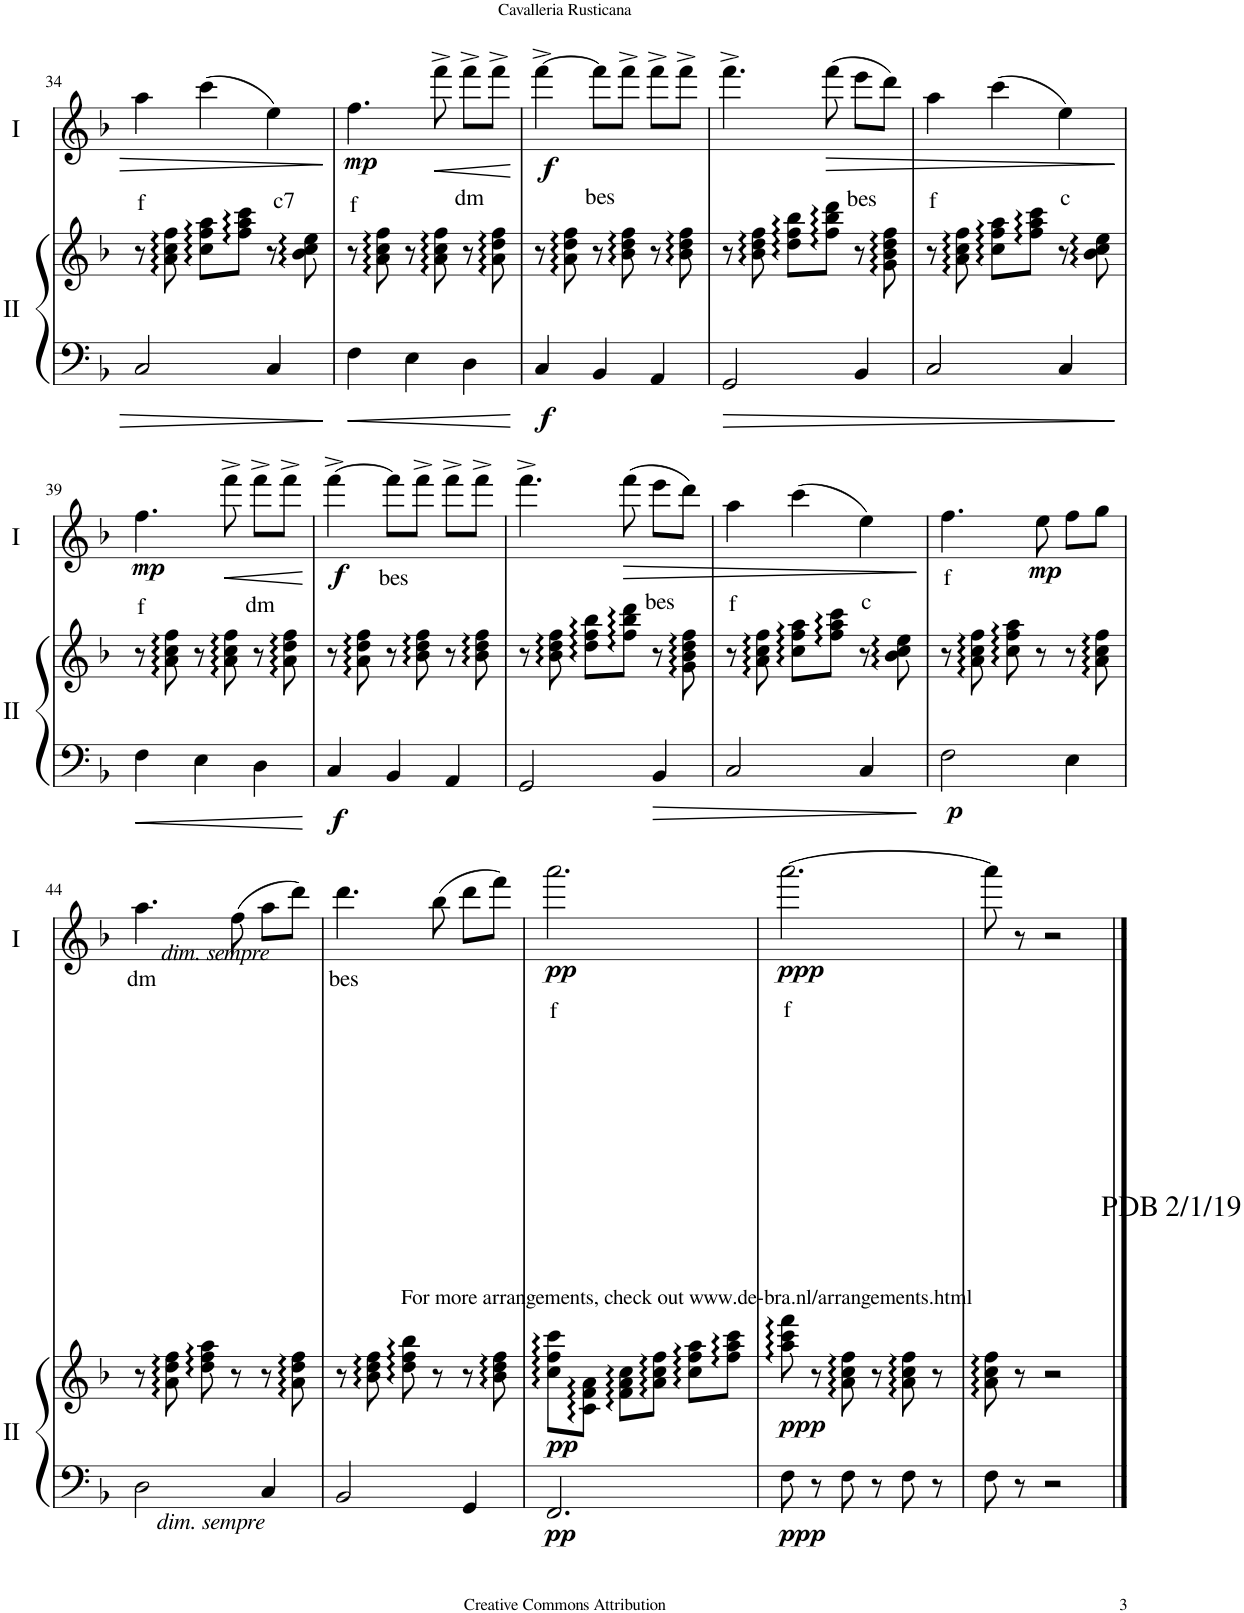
**kern	**kern	**dynam	**kern	**text	**dynam
*part2	*part2	*part2	*part1	*part1	*part1
*staff3	*staff2	*staff2/3	*staff1	*staff1	*staff1
*I"Acc. 2	*	*	*I"Acc. 1	*	*
!!LO:PB:g=z
*clefF4	*clefG2	*	*clefG2	*	*
*	*	*	*Trd7c12	*	*
*k[b-]	*k[b-]	*	*k[b-]	*	*
*M3/4	*M3/4	*	*M3/4	*	*
=34	=34	=34	=34	=34	=34
!	!	!	!	!LO:LY:b	!
2C/	8r	.	4aa\	f	.
.	8A\ 8c\ 8f\	.	.	.	.
.	8c\ 8f\ 8a\L	.	(4ccc\	.	.
.	8f\ 8a\ 8cc\J	.	.	.	.
!	!	!	!	!LO:LY:b	!
4C/	8r	.	4ee\)	c7	.
.	8B-\ 8c\ 8e\	.	.	.	.
=35	=35	=35	=35	=35	=35
!	!	!	!	!LO:LY:b	!LO:DY:b
4F\	8r	.	4.ff\	f	mp
.	8A\ 8c\ 8f\	.	.	.	.
4E\	8r	.	.	.	.
!	!	!	!	!	!LO:HP:b
.	8A\ 8c\ 8f\	.	8fff^\	.	<
!	!	!	!	!LO:LY:b	!
4D\	8r	.	8fff^\L	dm	.
.	8A\ 8d\ 8f\	.	8fff^\J	.	.
.	.	.	.	.	[
=36	=36	=36	=36	=36	=36
!	!	!LO:DY:b=2	!	!	!LO:DY:b
4C/	8r	f	[4fff^\	.	f
.	8A\ 8d\ 8f\	.	.	.	.
!	!	!	!	!LO:LY:b	!
4BB-/	8r	.	8fff\L]	bes	.
.	8B-\ 8d\ 8f\	.	8fff^\J	.	.
4AA/	8r	.	8fff^\L	.	.
.	8B-\ 8d\ 8f\	.	8fff^\J	.	.
=37	=37	=37	=37	=37	=37
2GG/	8r	.	4.fff^\	.	.
.	8B-\ 8d\ 8f\	.	.	.	.
.	8d\ 8f\ 8b-\L	.	.	.	.
!	!	!	!	!	!LO:HP:b
.	8f\ 8b-\ 8dd\J	.	(8fff\	.	>
!	!	!	!	!LO:LY:b	!
4BB-/	8r	.	8eee\L	bes	.
.	8G\ 8B-\ 8d\ 8f\	.	8ddd\J)	.	.
=38	=38	=38	=38	=38	=38
!	!	!	!	!LO:LY:b	!
2C/	8r	.	4aa\	f	.
.	8A\ 8c\ 8f\	.	.	.	.
.	8c\ 8f\ 8a\L	.	(4ccc\	.	.
.	8f\ 8a\ 8cc\J	.	.	.	.
!	!	!	!	!LO:LY:b	!
4C/	8r	.	4ee\)	c	.
.	8B-\ 8c\ 8e\	.	.	.	.
.	.	.	.	.	]
!!LO:LB:g=z
=39	=39	=39	=39	=39	=39
!	!	!	!	!LO:LY:b	!LO:DY:b
4F\	8r	.	4.ff\	f	mp
.	8A\ 8c\ 8f\	.	.	.	.
4E\	8r	.	.	.	.
!	!	!	!	!	!LO:HP:b
.	8A\ 8c\ 8f\	.	8fff^\	.	<
!	!	!	!	!LO:LY:b	!
4D\	8r	.	8fff^\L	dm	.
.	8A\ 8d\ 8f\	.	8fff^\J	.	.
.	.	.	.	.	[
=40	=40	=40	=40	=40	=40
!	!	!LO:DY:b=2	!	!	!LO:DY:b
4C/	8r	f	[4fff^\	.	f
.	8A\ 8d\ 8f\	.	.	.	.
!	!	!	!	!LO:LY:b	!
4BB-/	8r	.	8fff\L]	bes	.
.	8B-\ 8d\ 8f\	.	8fff^\J	.	.
4AA/	8r	.	8fff^\L	.	.
.	8B-\ 8d\ 8f\	.	8fff^\J	.	.
=41	=41	=41	=41	=41	=41
2GG/	8r	.	4.fff^\	.	.
.	8B-\ 8d\ 8f\	.	.	.	.
.	8d\ 8f\ 8b-\L	.	.	.	.
!	!	!	!	!	!LO:HP:b
.	8f\ 8b-\ 8dd\J	.	(8fff\	.	>
!	!	!	!	!LO:LY:b	!
4BB-/	8r	.	8eee\L	bes	.
.	8G\ 8B-\ 8d\ 8f\	.	8ddd\J)	.	.
=42	=42	=42	=42	=42	=42
!	!	!	!	!LO:LY:b	!
2C/	8r	.	4aa\	f	.
.	8A\ 8c\ 8f\	.	.	.	.
.	8c\ 8f\ 8a\L	.	(4ccc\	.	.
.	8f\ 8a\ 8cc\J	.	.	.	.
!	!	!	!	!LO:LY:b	!
4C/	8r	.	4ee\)	c	.
.	8B-\ 8c\ 8e\	.	.	.	.
.	.	.	.	.	]
=43	=43	=43	=43	=43	=43
!	!	!LO:DY:b=2	!	!LO:LY:b	!
2F\	8r	p	4.ff\	f	.
.	8A\ 8c\ 8f\	.	.	.	.
.	8c\ 8f\ 8a\	.	.	.	.
!	!	!	!	!	!LO:DY:b
.	8r	.	8ee\	.	mp
4E\	8r	.	8ff\L	.	.
.	8A\ 8c\ 8f\	.	8gg\J	.	.
!!LO:LB:g=z
=44	=44	=44	=44	=44	=44
!	!	!	!LO:TX:a:i:t=dim. sempre	!	!
!LO:TX:b:i:t=dim. sempre	!	!	!	!	!
!	!	!	!	!LO:LY:b	!
2D\	8r	.	4.aa\	dm	.
.	8A\ 8d\ 8f\	.	.	.	.
.	8d\ 8f\ 8a\	.	.	.	.
.	8r	.	(8ff\	.	.
4C/	8r	.	8aa\L	.	.
.	8A\ 8d\ 8f\	.	8ddd\J)	.	.
=45	=45	=45	=45	=45	=45
!	!	!	!	!LO:LY:b	!
2BB-/	8r	.	4.ddd\	bes	.
.	8B-\ 8d\ 8f\	.	.	.	.
.	8d\ 8f\ 8b-\	.	.	.	.
.	8r	.	(8bb-\	.	.
4GG/	8r	.	8ddd\L	.	.
.	8B-\ 8d\ 8f\	.	8fff\J)	.	.
=46	=46	=46	=46	=46	=46
!	!	!LO:DY:b=2	!	!LO:LY:b	!
!	!	!LO:DY:n=1:b	!	!	!LO:DY:b
2.FF/	8c\ 8f\ 8cc\L	pp pp	2.aaa\	f	pp
.	8C\ 8F\ 8A\J	.	.	.	.
.	8F\ 8A\ 8c\L	.	.	.	.
.	8A\ 8c\ 8f\J	.	.	.	.
.	8c\ 8f\ 8a\L	.	.	.	.
.	8f\ 8a\ 8cc\J	.	.	.	.
=47	=47	=47	=47	=47	=47
!	!	!LO:DY:b=2	!	!LO:LY:b	!
!	!	!LO:DY:n=1:b	!	!	!LO:DY:b
8F\	8a\ 8cc\ 8ff\	ppp ppp	[2.aaa\	f	ppp
8r	8r	.	.	.	.
8F\	8A\ 8c\ 8f\	.	.	.	.
8r	8r	.	.	.	.
8F\	8A\ 8c\ 8f\	.	.	.	.
8r	8r	.	.	.	.
=48	=48	=48	=48	=48	=48
!	!	!	!LO:TX:b:t=For more arrangements, check out www.de-bra.nl/arrangements.html	!	!
!	!	!	!LO:TX:b:t=PDB 2/1/19	!	!
8F\	8A\ 8c\ 8f\	.	8aaa\]	.	.
8r	8r	.	8r	.	.
2r	2r	.	2r	.	.
==	==	==	==	==	==
*-	*-	*-	*-	*-	*-
